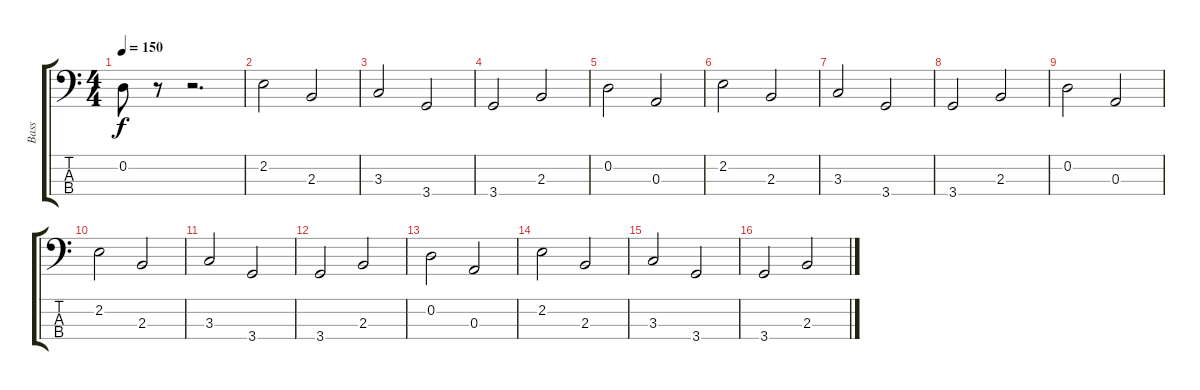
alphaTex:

\track ("Bass" "Bass") {instrument electricbassfinger}
\staff {score tabs}
\tuning (G2 D2 A1 E1) {hide}
\ts (4 4)
\tempo 150
\clef f4
\ks c
0.2.8{dy f} r.8 r.2{d} |
2.2.2 2.3.2 |
3.3.2 3.4.2 |
3.4.2 2.3.2 |
0.2.2 0.3.2 |
2.2.2 2.3.2 |
3.3.2 3.4.2 |
3.4.2 2.3.2 |
0.2.2 0.3.2 |
2.2.2 2.3.2 |
3.3.2 3.4.2 |
3.4.2 2.3.2 |
0.2.2 0.3.2 |
2.2.2 2.3.2 |
3.3.2 3.4.2 |
3.4.2 2.3.2
